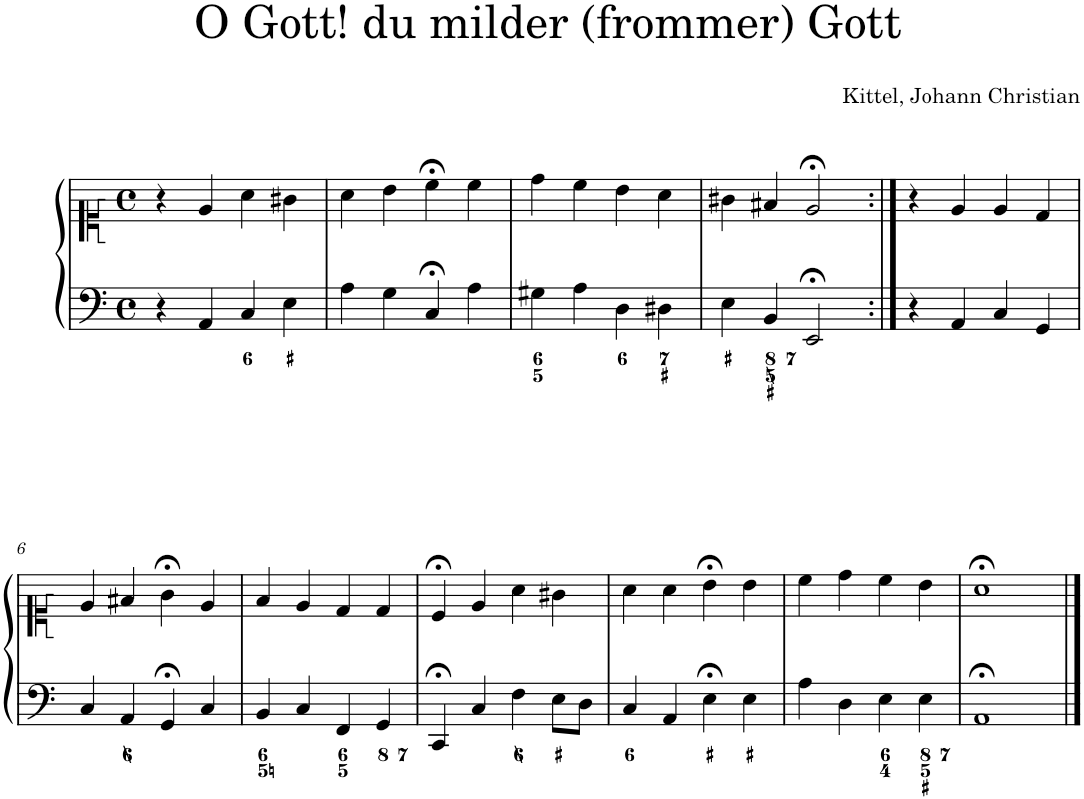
**kern	**kern
*part1	*part1
*staff2	*staff1
*I"Piano	*
*I'Pno.	*
*clefF4	*clefC1
*k[]	*k[]
*M4/4	*M4/4
*met(c)	*met(c)
=1	=1
4r	4r
4AA/	4e/
4C/	4a\
4E\	4g#X\
=2	=2
4A\	4a\
4G\	4b\
4C;</	4cc;<\
4A\	4cc\
=3	=3
4G#X\	4dd\
4A\	4cc\
4D\	4b\
4D#X\	4a\
=4	=4
4E\	4g#X\
4BB/	4f#X/
2EE;</	2e;</
=5:|!	=5:|!
4r	4r
4AA/	4e/
4C/	4e/
4GG/	4d/
!!LO:LB:g=z
=6	=6
4C/	4e/
4AA/	4f#X/
4GG;</	4g;<\
4C/	4e/
=7	=7
4BB/	4f/
4C/	4e/
4FF/	4d/
4GG/	4d/
=8	=8
4CC;</	4c;</
4C/	4e/
4F\	4a\
8E\L	4g#X\
8D\J	.
=9	=9
4C/	4a\
4AA/	4a\
4E;<\	4b;<\
4E\	4b\
=10	=10
4A\	4cc\
4D\	4dd\
4E\	4cc\
4E\	4b\
=11	=11
1AA;<	1a;<
==	==
*-	*-
